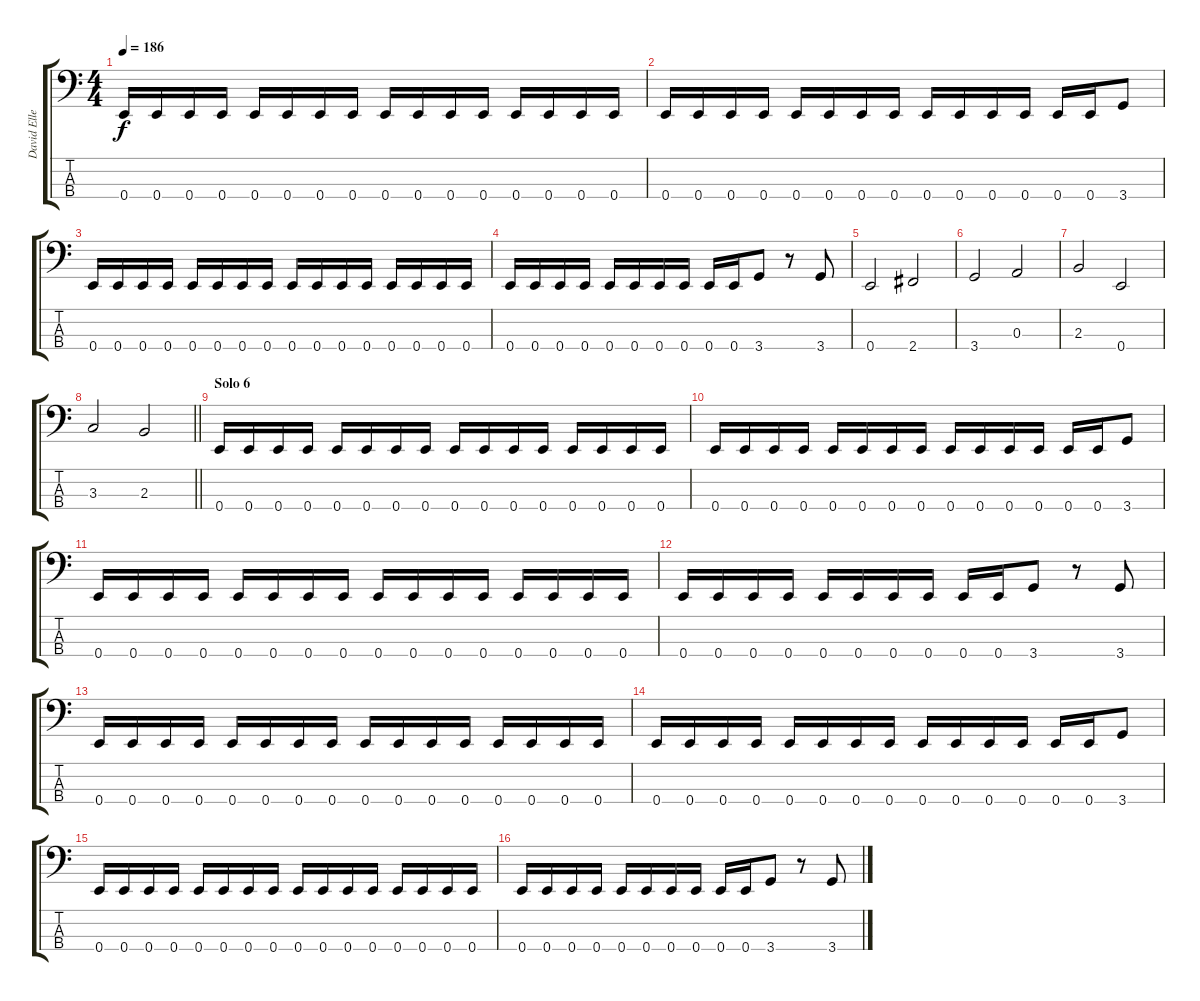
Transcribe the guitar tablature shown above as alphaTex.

\track ("David Ellefson" "David Elle") {instrument electricbasspick}
\staff {score tabs}
\tuning (G2 D2 A1 E1) {hide}
\ts (4 4)
\tempo 186
\clef f4
\ks c
0.4.16{dy f} 0.4.16 0.4.16 0.4.16 0.4.16 0.4.16 0.4.16 0.4.16 0.4.16 0.4.16 0.4.16 0.4.16 0.4.16 0.4.16 0.4.16 0.4.16 |
0.4.16 0.4.16 0.4.16 0.4.16 0.4.16 0.4.16 0.4.16 0.4.16 0.4.16 0.4.16 0.4.16 0.4.16 0.4.16 0.4.16 3.4.8 |
0.4.16 0.4.16 0.4.16 0.4.16 0.4.16 0.4.16 0.4.16 0.4.16 0.4.16 0.4.16 0.4.16 0.4.16 0.4.16 0.4.16 0.4.16 0.4.16 |
0.4.16 0.4.16 0.4.16 0.4.16 0.4.16 0.4.16 0.4.16 0.4.16 0.4.16 0.4.16 3.4.8 r.8 3.4.8 |
0.4.2 2.4.2 |
3.4.2 0.3.2 |
2.3.2 0.4.2 |
\barLineRight lightlight
3.3.2 2.3.2 |
\section ("" "Solo 6")
0.4.16 0.4.16 0.4.16 0.4.16 0.4.16 0.4.16 0.4.16 0.4.16 0.4.16 0.4.16 0.4.16 0.4.16 0.4.16 0.4.16 0.4.16 0.4.16 |
0.4.16 0.4.16 0.4.16 0.4.16 0.4.16 0.4.16 0.4.16 0.4.16 0.4.16 0.4.16 0.4.16 0.4.16 0.4.16 0.4.16 3.4.8 |
0.4.16 0.4.16 0.4.16 0.4.16 0.4.16 0.4.16 0.4.16 0.4.16 0.4.16 0.4.16 0.4.16 0.4.16 0.4.16 0.4.16 0.4.16 0.4.16 |
0.4.16 0.4.16 0.4.16 0.4.16 0.4.16 0.4.16 0.4.16 0.4.16 0.4.16 0.4.16 3.4.8 r.8 3.4.8 |
0.4.16 0.4.16 0.4.16 0.4.16 0.4.16 0.4.16 0.4.16 0.4.16 0.4.16 0.4.16 0.4.16 0.4.16 0.4.16 0.4.16 0.4.16 0.4.16 |
0.4.16 0.4.16 0.4.16 0.4.16 0.4.16 0.4.16 0.4.16 0.4.16 0.4.16 0.4.16 0.4.16 0.4.16 0.4.16 0.4.16 3.4.8 |
0.4.16 0.4.16 0.4.16 0.4.16 0.4.16 0.4.16 0.4.16 0.4.16 0.4.16 0.4.16 0.4.16 0.4.16 0.4.16 0.4.16 0.4.16 0.4.16 |
0.4.16 0.4.16 0.4.16 0.4.16 0.4.16 0.4.16 0.4.16 0.4.16 0.4.16 0.4.16 3.4.8 r.8 3.4.8
